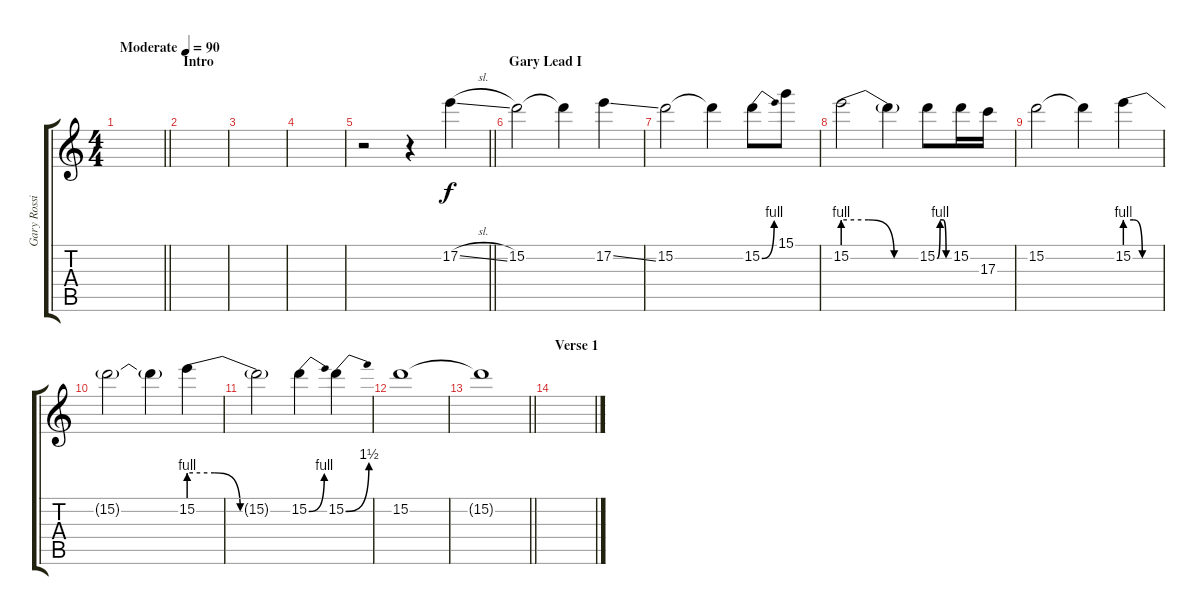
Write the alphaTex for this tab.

\track ("Gary Rossington (Solos and Fills)" "Gary Rossi") {instrument overdrivenguitar}
\staff {score tabs}
\tuning (E4 B3 G3 D3 A2 E2) {hide}
\ts (4 4)
\tempo (90 "Moderate")
\clef g2
\barLineRight lightlight
\ks c
|
\section ("" "Intro")
|
|
|
\barLineRight lightlight
r.2 r.4 17.2{sl}.4 |
\section ("" "Gary Lead I")
15.2.2 15.2{t}.4 17.2{ss}.4 |
15.2.2 15.2{t}.4 15.2{be (bend 0 0 60 4)}.8 15.1.8 |
15.2{be (custom 0 4 20 4 40 0 60 0)}.2 15.2{t}.4 15.2{be (custom 0 0 15 4 30 4 45 0 60 0)}.8 15.2.16 17.3.16 |
15.2.2 15.2{t}.4 15.2{be (custom 0 4 15 4 30 0 60 0)}.4 |
15.2{t}.2 15.2{t}.4 15.2{be (custom 0 4 15 4 30 0 60 0)}.4 |
15.2{t}.2 15.2{be (bend 0 0 60 4)}.4 15.2{be (bend 0 0 60 6)}.4 |
15.2.1 |
\barLineRight lightlight
15.2{t}.1 |
\section ("" "Verse 1")
